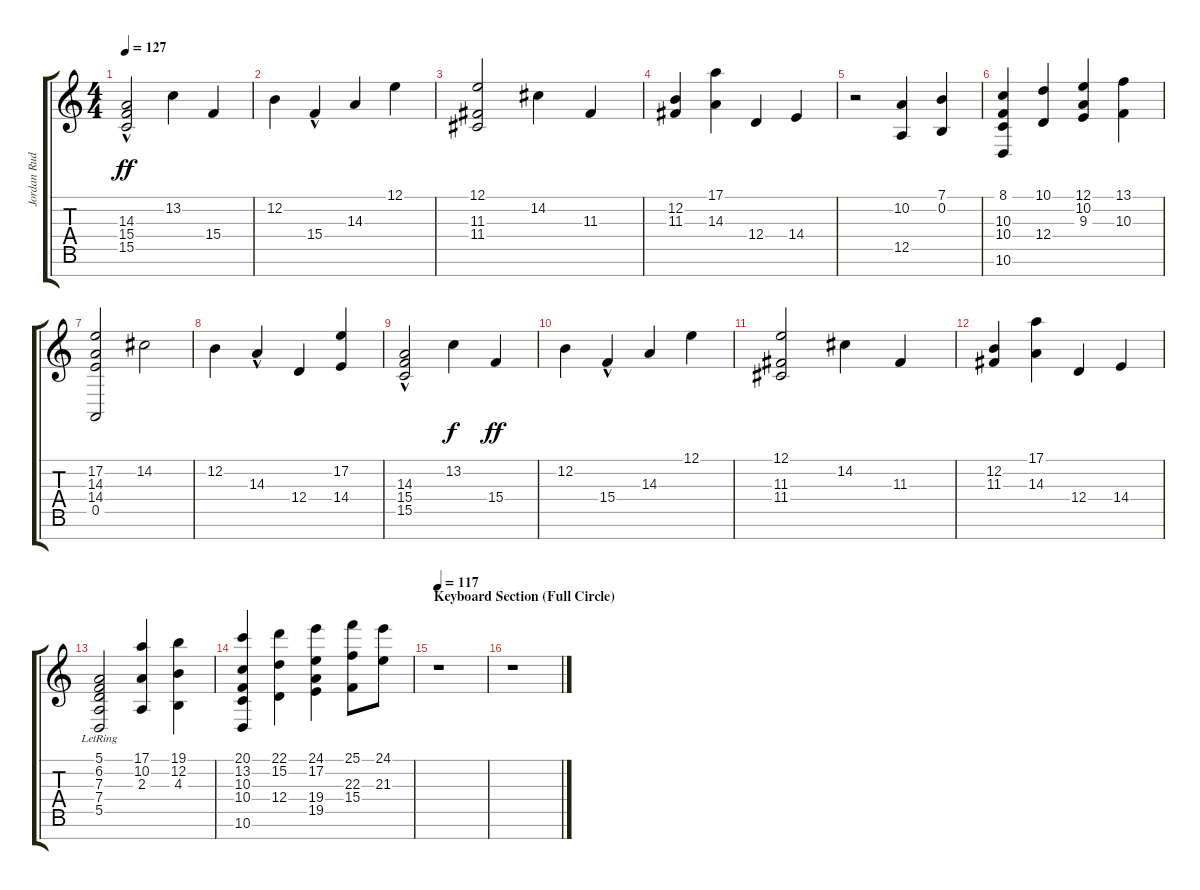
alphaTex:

\track ("Jordan Rudess" "Jordan Rud") {instrument acousticgrandpiano}
\staff {score tabs}
\tuning (E4 B3 G3 D3 A2 E2 B1) {hide}
\ts (4 4)
\tempo 127
\clef g2
\ks c
(14.3 15.4{hac} 15.5).2{dy ff} 13.2.4 15.4.4 |
12.2.4 15.4{hac}.4 14.3.4 12.1.4 |
(12.1 11.3 11.4).2 14.2.4 11.3.4 |
(12.2 11.3).4 (17.1 14.3).4 12.4.4 14.4.4 |
r.2 (10.2 12.5).4 (7.1 0.2).4 |
(8.1 10.3 10.4 10.6).4 (10.1 12.4).4 (12.1 10.2 9.3).4 (13.1 10.3).4 |
(17.2 14.3 14.4 0.5).2 14.2.2 |
12.2.4 14.3{hac}.4 12.4.4 (17.2 14.4).4 |
(14.3 15.4{hac} 15.5).2 13.2.4{dy f} 15.4.4{dy ff} |
12.2.4 15.4{hac}.4 14.3.4 12.1.4 |
(12.1 11.3 11.4).2 14.2.4 11.3.4 |
(12.2 11.3).4 (17.1 14.3).4 12.4.4 14.4.4 |
(5.1{lr} 6.2{lr} 7.3{lr} 7.4{lr} 5.5{lr}).2 (17.1 10.2 2.3).4 (19.1 12.2 4.3).4 |
(20.1 13.2 10.3 10.4 10.6).4 (22.1 15.2 12.4).4 (24.1 17.2 19.4 19.5).4 (25.1 22.3 15.4).8 (24.1 21.3).8 |
\section ("" "Keyboard Section (Full Circle)")
\tempo 117
r.1 |
r.1
